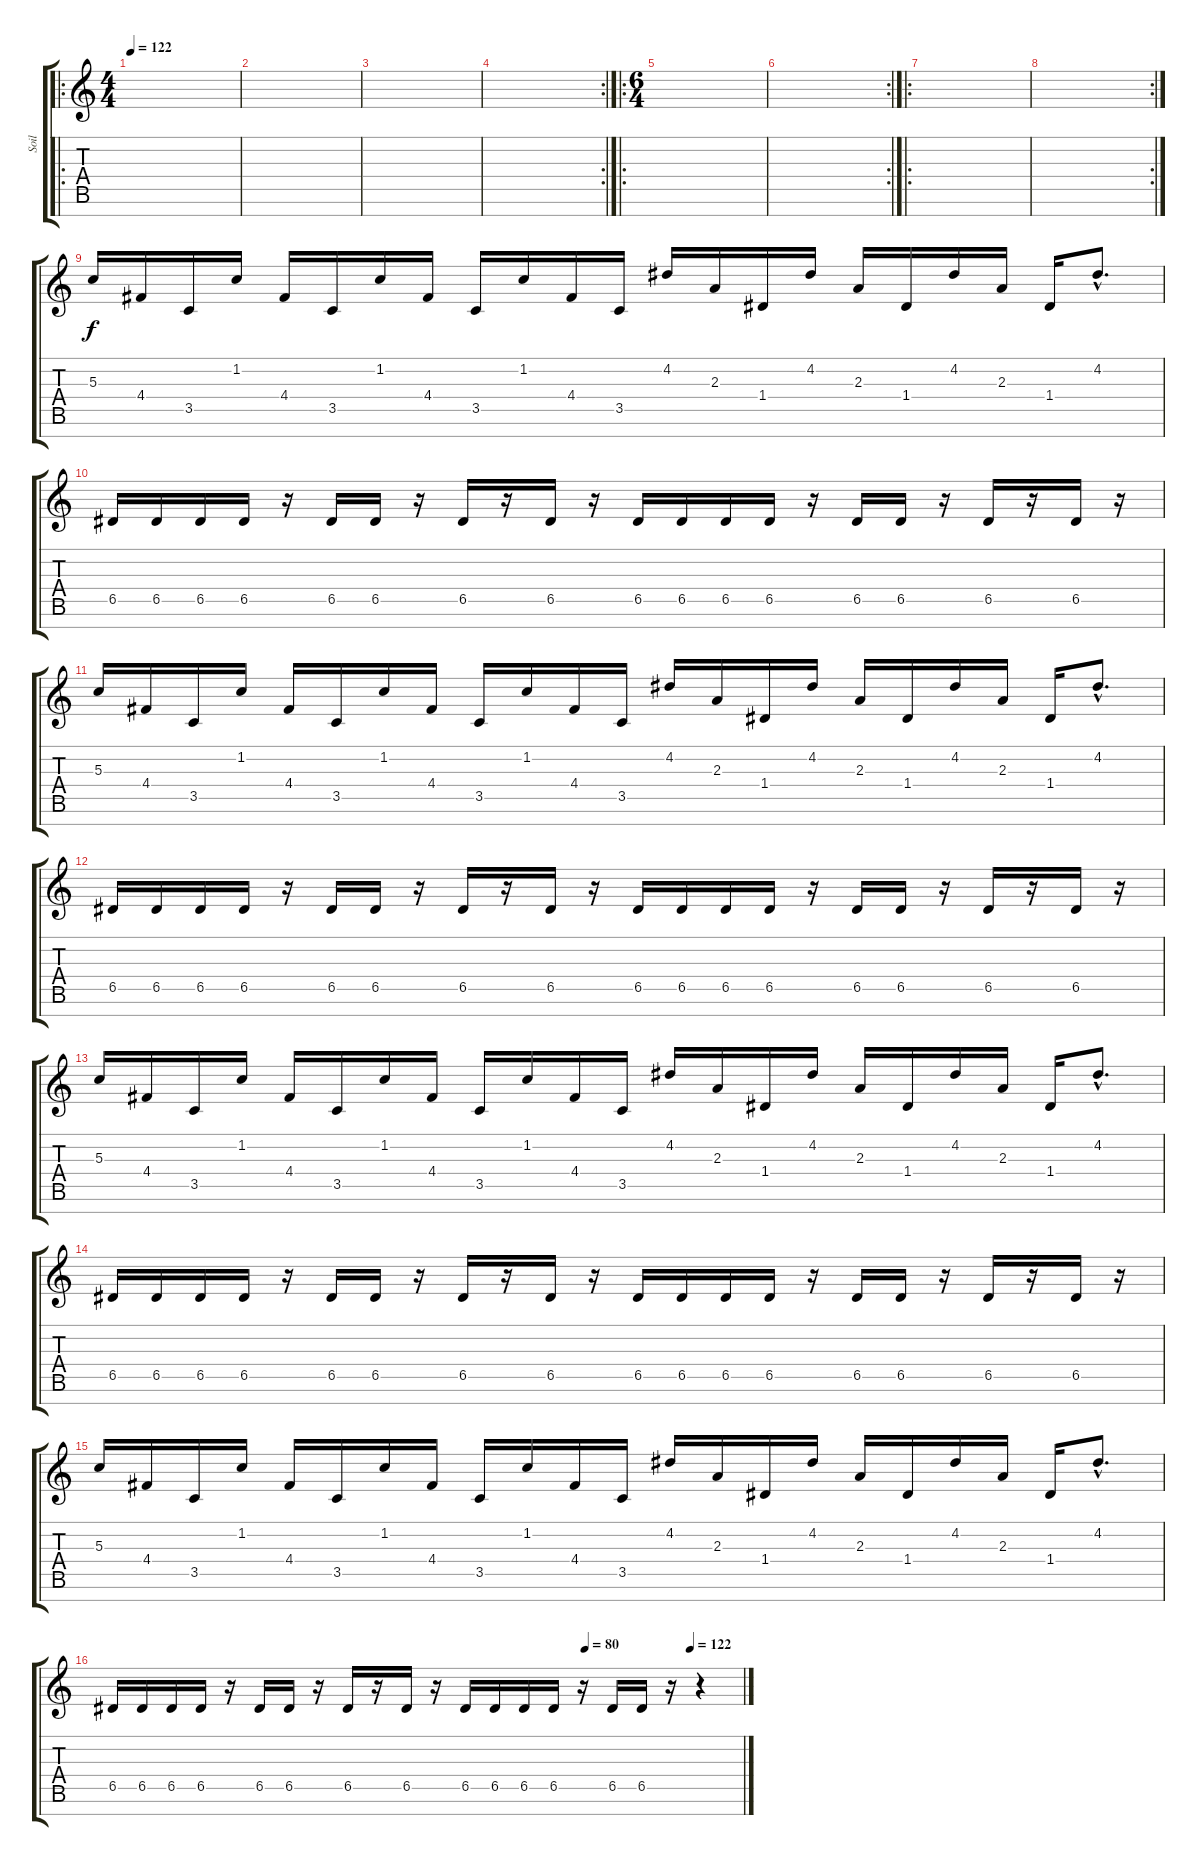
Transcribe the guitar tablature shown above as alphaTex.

\track ("Soil" "Soil") {instrument overdrivenguitar}
\staff {score tabs}
\tuning (E4 B3 G3 D3 A2 E2 B1) {hide}
\ro
\ts (4 4)
\tempo 122
\clef g2
\ks c
|
|
|
\rc 2
|
\ro
\ts (6 4)
|
\rc 2
|
\ro
|
\rc 2
|
5.3.16 4.4.16 3.5.16 1.2.16 4.4.16 3.5.16 1.2.16 4.4.16 3.5.16 1.2.16 4.4.16 3.5.16 4.2.16 2.3.16 1.4.16 4.2.16 2.3.16 1.4.16 4.2.16 2.3.16 1.4.16 4.2{hac}.8{d} |
6.5.16 6.5.16 6.5.16 6.5.16 r.16 6.5.16 6.5.16 r.16 6.5.16 r.16 6.5.16 r.16 6.5.16 6.5.16 6.5.16 6.5.16 r.16 6.5.16 6.5.16 r.16 6.5.16 r.16 6.5.16 r.16 |
5.3.16 4.4.16 3.5.16 1.2.16 4.4.16 3.5.16 1.2.16 4.4.16 3.5.16 1.2.16 4.4.16 3.5.16 4.2.16 2.3.16 1.4.16 4.2.16 2.3.16 1.4.16 4.2.16 2.3.16 1.4.16 4.2{hac}.8{d} |
6.5.16 6.5.16 6.5.16 6.5.16 r.16 6.5.16 6.5.16 r.16 6.5.16 r.16 6.5.16 r.16 6.5.16 6.5.16 6.5.16 6.5.16 r.16 6.5.16 6.5.16 r.16 6.5.16 r.16 6.5.16 r.16 |
5.3.16 4.4.16 3.5.16 1.2.16 4.4.16 3.5.16 1.2.16 4.4.16 3.5.16 1.2.16 4.4.16 3.5.16 4.2.16 2.3.16 1.4.16 4.2.16 2.3.16 1.4.16 4.2.16 2.3.16 1.4.16 4.2{hac}.8{d} |
6.5.16 6.5.16 6.5.16 6.5.16 r.16 6.5.16 6.5.16 r.16 6.5.16 r.16 6.5.16 r.16 6.5.16 6.5.16 6.5.16 6.5.16 r.16 6.5.16 6.5.16 r.16 6.5.16 r.16 6.5.16 r.16 |
5.3.16 4.4.16 3.5.16 1.2.16 4.4.16 3.5.16 1.2.16 4.4.16 3.5.16 1.2.16 4.4.16 3.5.16 4.2.16 2.3.16 1.4.16 4.2.16 2.3.16 1.4.16 4.2.16 2.3.16 1.4.16 4.2{hac}.8{d} |
\tempo (80 0.75)
\tempo (122 0.9166666666666666)
6.5.16 6.5.16 6.5.16 6.5.16 r.16 6.5.16 6.5.16 r.16 6.5.16 r.16 6.5.16 r.16 6.5.16 6.5.16 6.5.16 6.5.16 r.16 6.5.16 6.5.16 r.16 r.4
